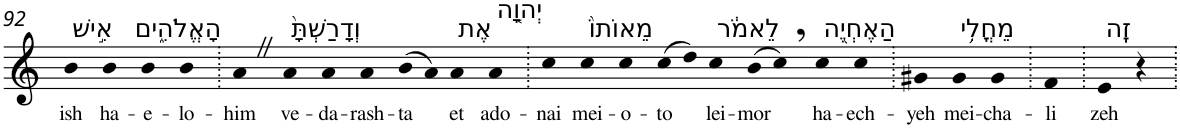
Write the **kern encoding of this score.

**kern	**text
*part1	*part1
*staff1	*staff1
*I"Piano	*
*I'Pno	*
!!LO:PB:g=z
*clefG2	*
*k[]	*
=92	=92
!LO:TX:a:t=אִ֣ישׁ	!
!	!LO:LY:b
4b	ish
!LO:TX:a:t=הָאֱלֹהִ֑ים	!
!	!LO:LY:b
4b	ha-
!	!LO:LY:b
4b	-e-
!	!LO:LY:b
4b	-lo-
=93.	=93.
!	!LO:LY:b
4aZ	-him
!LO:TX:a:t=וְדָרַשְׁתָּ֨	!
!	!LO:LY:b
4a	ve-
!	!LO:LY:b
4a	-da-
!	!LO:LY:b
4a	-rash-
!	!LO:LY:b
(>8b	-ta
8a)	.
!LO:TX:a:t=אֶת	!
!	!LO:LY:b
4a	et
!LO:TX:a:t=יְהוָ֤ה	!
!	!LO:LY:b
4a	ado-
=94.	=94.
!	!LO:LY:b
4cc	-nai
!LO:TX:a:t=מֵאוֹתוֹ֙	!
!	!LO:LY:b
4cc	mei-
!	!LO:LY:b
4cc	-o-
!	!LO:LY:b
(>8cc	-to
8dd)	.
!LO:TX:a:t=לֵאמֹ֔ר	!
!	!LO:LY:b
4cc	lei-
!	!LO:LY:b
(>8b	-mor
8cc,)	.
!LO:TX:a:t=הַאֶחְיֶ֖ה	!
!	!LO:LY:b
4cc	ha-
!	!LO:LY:b
4cc	-ech-
=95.	=95.
!	!LO:LY:b
4g#X	-yeh
!LO:TX:a:t=מֵחֳלִ֥י	!
!	!LO:LY:b
4g#	mei-
!	!LO:LY:b
4g#	-cha-
=96.	=96.
!	!LO:LY:b
4f	-li
=97.	=97.
!LO:TX:a:t=זֶֽה	!
!	!LO:LY:b
4e	zeh
4r	.
=.	=.
*-	*-
